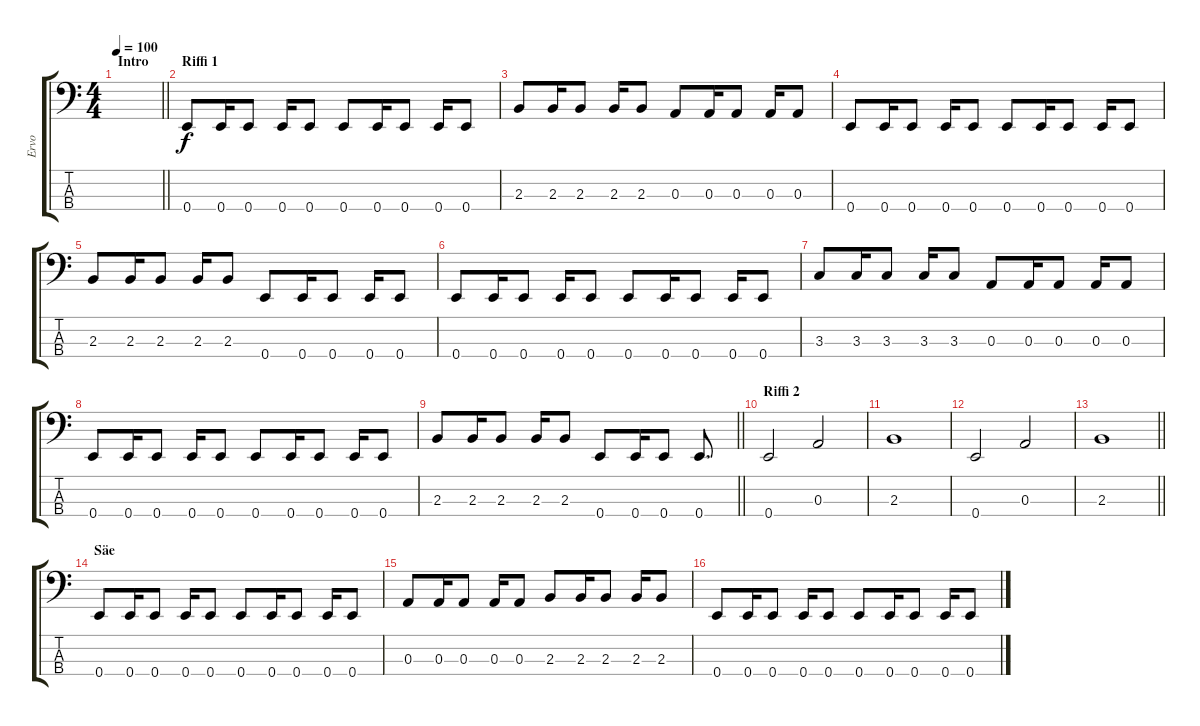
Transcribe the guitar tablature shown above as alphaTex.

\track ("Ervo" "Ervo") {instrument electricbasspick}
\staff {score tabs}
\tuning (G2 D2 A1 E1) {hide}
\ts (4 4)
\section ("" "Intro")
\tempo 100
\clef f4
\barLineRight lightlight
\ks c
|
\section ("" "Riffi 1")
0.4.8 0.4.16 0.4.8 0.4.16 0.4.8 0.4.8 0.4.16 0.4.8 0.4.16 0.4.8 |
2.3.8 2.3.16 2.3.8 2.3.16 2.3.8 0.3.8 0.3.16 0.3.8 0.3.16 0.3.8 |
0.4.8 0.4.16 0.4.8 0.4.16 0.4.8 0.4.8 0.4.16 0.4.8 0.4.16 0.4.8 |
2.3.8 2.3.16 2.3.8 2.3.16 2.3.8 0.4.8 0.4.16 0.4.8 0.4.16 0.4.8 |
0.4.8 0.4.16 0.4.8 0.4.16 0.4.8 0.4.8 0.4.16 0.4.8 0.4.16 0.4.8 |
3.3.8 3.3.16 3.3.8 3.3.16 3.3.8 0.3.8 0.3.16 0.3.8 0.3.16 0.3.8 |
0.4.8 0.4.16 0.4.8 0.4.16 0.4.8 0.4.8 0.4.16 0.4.8 0.4.16 0.4.8 |
\barLineRight lightlight
2.3.8 2.3.16 2.3.8 2.3.16 2.3.8 0.4.8 0.4.16 0.4.8 0.4.8{d} |
\section ("" "Riffi 2")
0.4.2 0.3.2 |
2.3.1 |
0.4.2 0.3.2 |
\barLineRight lightlight
2.3.1 |
\section ("" "Säe")
0.4.8 0.4.16 0.4.8 0.4.16 0.4.8 0.4.8 0.4.16 0.4.8 0.4.16 0.4.8 |
0.3.8 0.3.16 0.3.8 0.3.16 0.3.8 2.3.8 2.3.16 2.3.8 2.3.16 2.3.8 |
0.4.8 0.4.16 0.4.8 0.4.16 0.4.8 0.4.8 0.4.16 0.4.8 0.4.16 0.4.8
